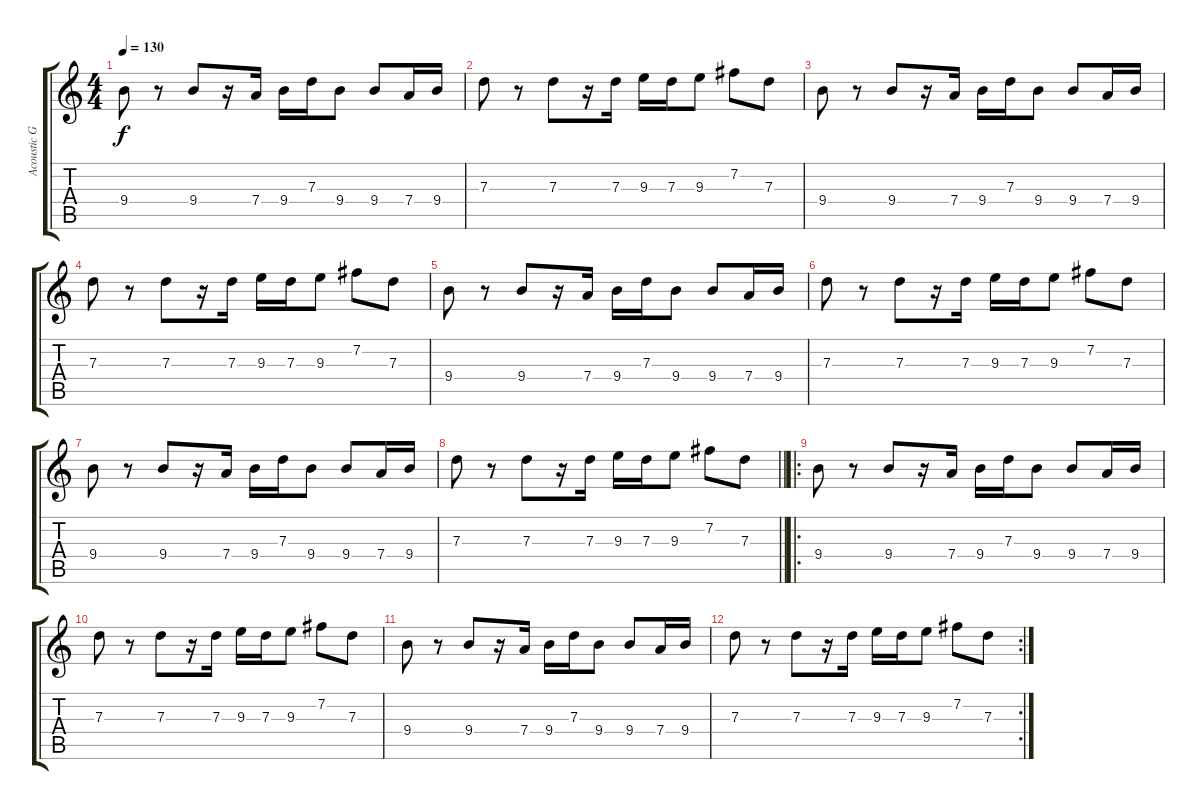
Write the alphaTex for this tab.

\track ("Acoustic Guitar" "Acoustic G") {instrument acousticguitarsteel}
\staff {score tabs}
\tuning (E4 B3 G3 D3 A2 E2) {hide}
\ts (4 4)
\section ("" "")
\tempo 130
\clef g2
\ks c
9.4.8{dy f volume 8 instrument acousticguitarsteel} r.8 9.4.8 r.16 7.4.16 9.4.16 7.3.16 9.4.8 9.4.8 7.4.16 9.4.16 |
7.3.8 r.8 7.3.8 r.16 7.3.16 9.3.16 7.3.16 9.3.8 7.2.8 7.3.8 |
9.4.8 r.8 9.4.8 r.16 7.4.16 9.4.16 7.3.16 9.4.8 9.4.8 7.4.16 9.4.16 |
7.3.8 r.8 7.3.8 r.16 7.3.16 9.3.16 7.3.16 9.3.8 7.2.8 7.3.8 |
9.4.8 r.8 9.4.8 r.16 7.4.16 9.4.16 7.3.16 9.4.8 9.4.8 7.4.16 9.4.16 |
7.3.8 r.8 7.3.8 r.16 7.3.16 9.3.16 7.3.16 9.3.8 7.2.8 7.3.8 |
9.4.8 r.8 9.4.8 r.16 7.4.16 9.4.16 7.3.16 9.4.8 9.4.8 7.4.16 9.4.16 |
\barLineRight lightlight
7.3.8 r.8 7.3.8 r.16 7.3.16 9.3.16 7.3.16 9.3.8 7.2.8 7.3.8 |
\ro
\section ("" "")
9.4.8 r.8 9.4.8 r.16 7.4.16 9.4.16 7.3.16 9.4.8 9.4.8 7.4.16 9.4.16 |
7.3.8 r.8 7.3.8 r.16 7.3.16 9.3.16 7.3.16 9.3.8 7.2.8 7.3.8 |
9.4.8 r.8 9.4.8 r.16 7.4.16 9.4.16 7.3.16 9.4.8 9.4.8 7.4.16 9.4.16 |
\rc 2
7.3.8 r.8 7.3.8 r.16 7.3.16 9.3.16 7.3.16 9.3.8 7.2.8 7.3.8
